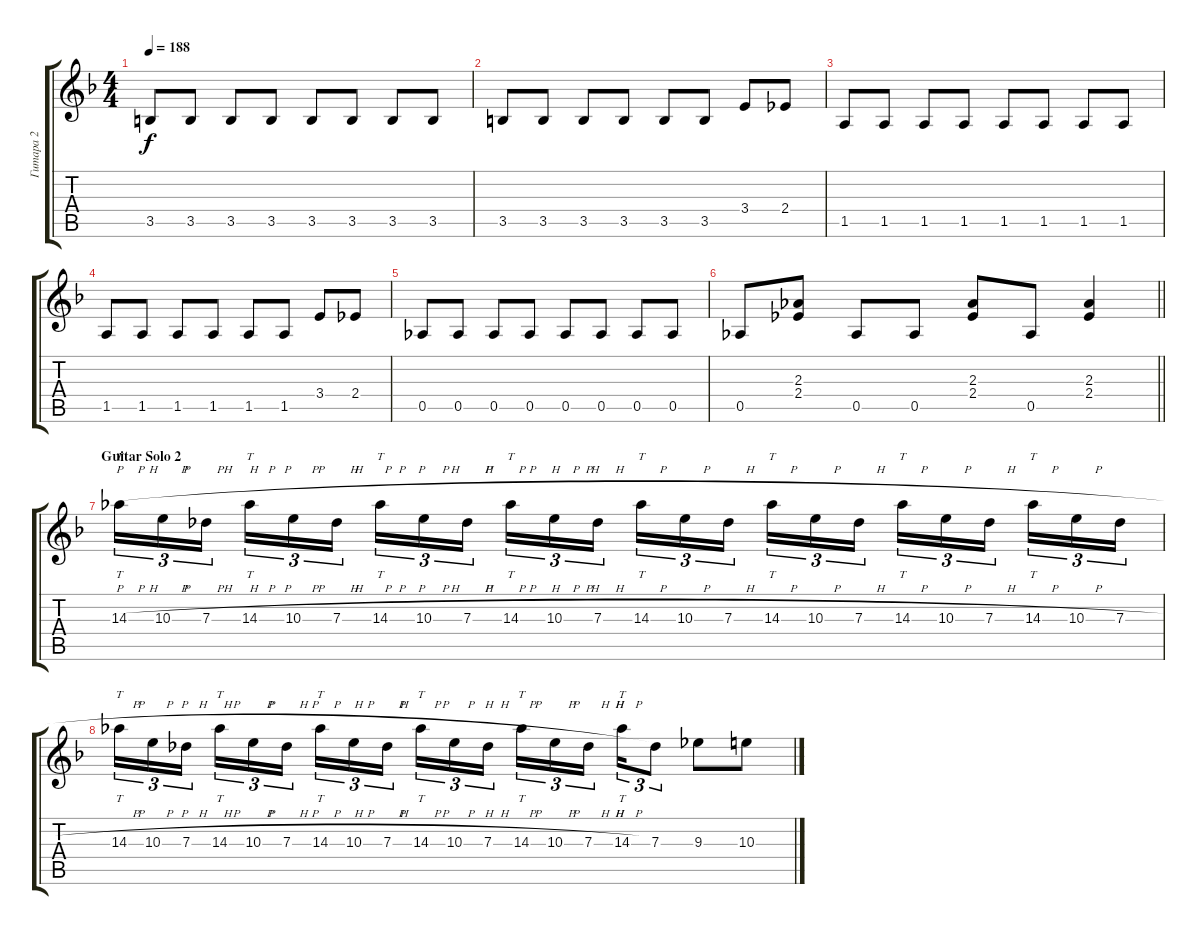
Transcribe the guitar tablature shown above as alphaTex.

\track ("Гитара 2" "Гитара 2") {instrument distortionguitar}
\staff {score tabs}
\tuning (Eb4 Bb3 Gb3 Db3 Ab2 Eb2) {hide}
\ts (4 4)
\tempo 188
\clef g2
\ks dminor
3.5.8{dy f} 3.5.8 3.5.8 3.5.8 3.5.8 3.5.8 3.5.8 3.5.8 |
3.5.8 3.5.8 3.5.8 3.5.8 3.5.8 3.5.8 3.4.8 2.4.8 |
1.5.8 1.5.8 1.5.8 1.5.8 1.5.8 1.5.8 1.5.8 1.5.8 |
1.5.8 1.5.8 1.5.8 1.5.8 1.5.8 1.5.8 3.4.8 2.4.8 |
0.5.8 0.5.8 0.5.8 0.5.8 0.5.8 0.5.8 0.5.8 0.5.8 |
\barLineRight lightlight
0.5.8 (2.3 2.4).8 0.5.8 0.5.8 (2.3 2.4).8 0.5.8 (2.3 2.4).4 |
\section ("" "Guitar Solo 2")
14.3{h}.16{tt tu (3 2) volume 15} 10.3{h}.16{tu (3 2)} 7.3{h}.16{tu (3 2) beam splitsecondary} 14.3{h}.16{tt tu (3 2)} 10.3{h}.16{tu (3 2)} 7.3{h}.16{tu (3 2)} 14.3{h}.16{tt tu (3 2)} 10.3{h}.16{tu (3 2)} 7.3{h}.16{tu (3 2) beam splitsecondary} 14.3{h}.16{tt tu (3 2)} 10.3{h}.16{tu (3 2)} 7.3{h}.16{tu (3 2)} 14.3{h}.16{tt tu (3 2)} 10.3{h}.16{tu (3 2)} 7.3{h}.16{tu (3 2) beam splitsecondary} 14.3{h}.16{tt tu (3 2)} 10.3{h}.16{tu (3 2)} 7.3{h}.16{tu (3 2)} 14.3{h}.16{tt tu (3 2)} 10.3{h}.16{tu (3 2)} 7.3{h}.16{tu (3 2) beam splitsecondary} 14.3{h}.16{tt tu (3 2)} 10.3{h}.16{tu (3 2)} 7.3{h}.16{tu (3 2)} |
14.3{h}.16{tt tu (3 2)} 10.3{h}.16{tu (3 2)} 7.3{h}.16{tu (3 2) beam splitsecondary} 14.3{h}.16{tt tu (3 2)} 10.3{h}.16{tu (3 2)} 7.3{h}.16{tu (3 2)} 14.3{h}.16{tt tu (3 2)} 10.3{h}.16{tu (3 2)} 7.3{h}.16{tu (3 2) beam splitsecondary} 14.3{h}.16{tt tu (3 2)} 10.3{h}.16{tu (3 2)} 7.3{h}.16{tu (3 2)} 14.3{h}.16{tt tu (3 2)} 10.3{h}.16{tu (3 2)} 7.3{h}.16{tu (3 2) beam splitsecondary} 14.3{h}.16{tt tu (3 2)} 7.3.8{tu (3 2)} 9.3.8 10.3.8
